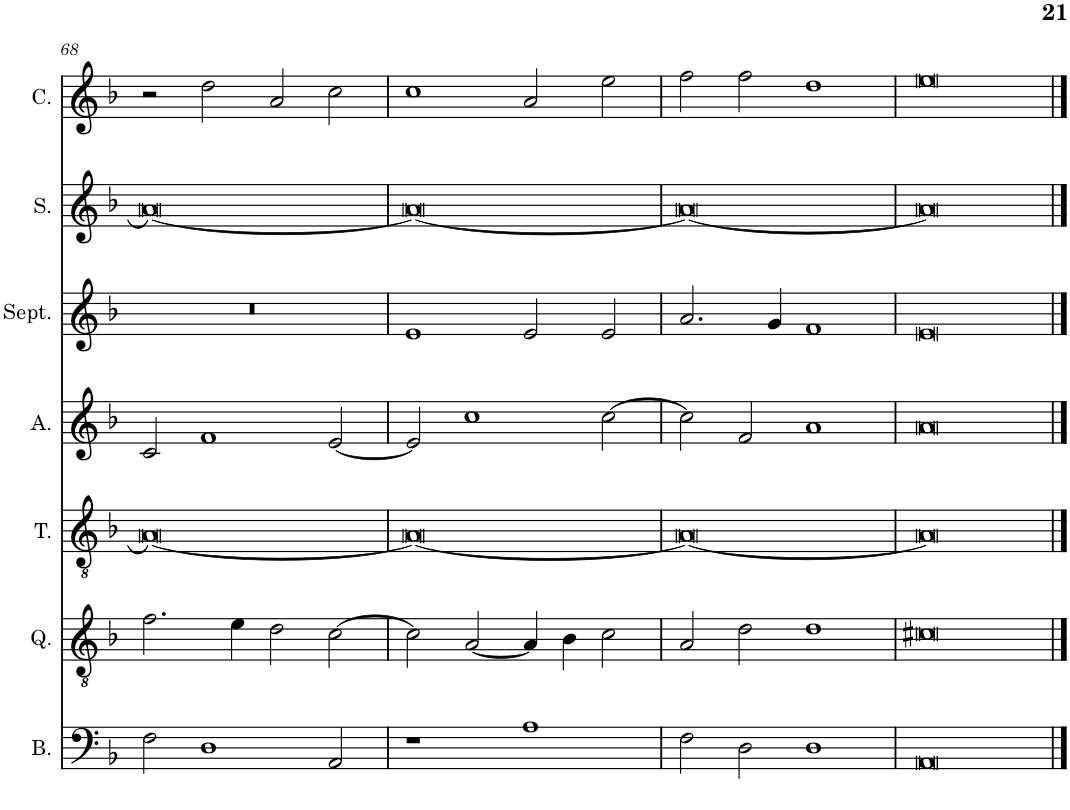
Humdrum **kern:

**kern	**kern	**kern	**kern	**kern	**kern	**kern
*part7	*part6	*part5	*part4	*part3	*part2	*part1
*staff7	*staff6	*staff5	*staff4	*staff3	*staff2	*staff1
*I"Bassus	*I"Quintus	*I"Tenor	*I"Altus	*I"Septimus	*I"Sextus	*I"Cantus
*I'B.	*I'Q.	*I'T.	*I'A.	*I'Sept.	*I'S.	*I'C.
!!LO:PB:g=z
*clefF4	*clefGv2	*clefGv2	*clefG2	*clefG2	*clefG2	*clefG2
*k[b-]	*k[b-]	*k[b-]	*k[b-]	*k[b-]	*k[b-]	*k[b-]
*F:	*F:	*F:	*F:	*F:	*F:	*F:
*M4/2	*M4/2	*M4/2	*M4/2	*M4/2	*M4/2	*M4/2
=68	=68	=68	=68	=68	=68	=68
2F\	2.f\	0A_	2c/	0r	0a_	2r
1D	.	.	1f	.	.	2dd\
.	4e\	.	.	.	.	.
.	2d\	.	.	.	.	2a/
2AA/	[2c\	.	[2e/	.	.	2cc\
=69	=69	=69	=69	=69	=69	=69
1r	2c\]	0A_	2e/]	1e	0a_	1cc
.	[2A/	.	1cc	.	.	.
1A	4A/]	.	.	2e/	.	2a/
.	4B-\	.	.	.	.	.
.	2c\	.	[2cc\	2e/	.	2ee\
=70	=70	=70	=70	=70	=70	=70
2F\	2A/	0A_	2cc\]	2.a/	0a_	2ff\
2D\	2d\	.	2f/	.	.	2ff\
.	.	.	.	4g/	.	.
1D	1d	.	1a	1f	.	1dd
=71	=71	=71	=71	=71	=71	=71
0AA	0c#X	0A]	0a	0e	0a]	0ee
==	==	==	==	==	==	==
*-	*-	*-	*-	*-	*-	*-
